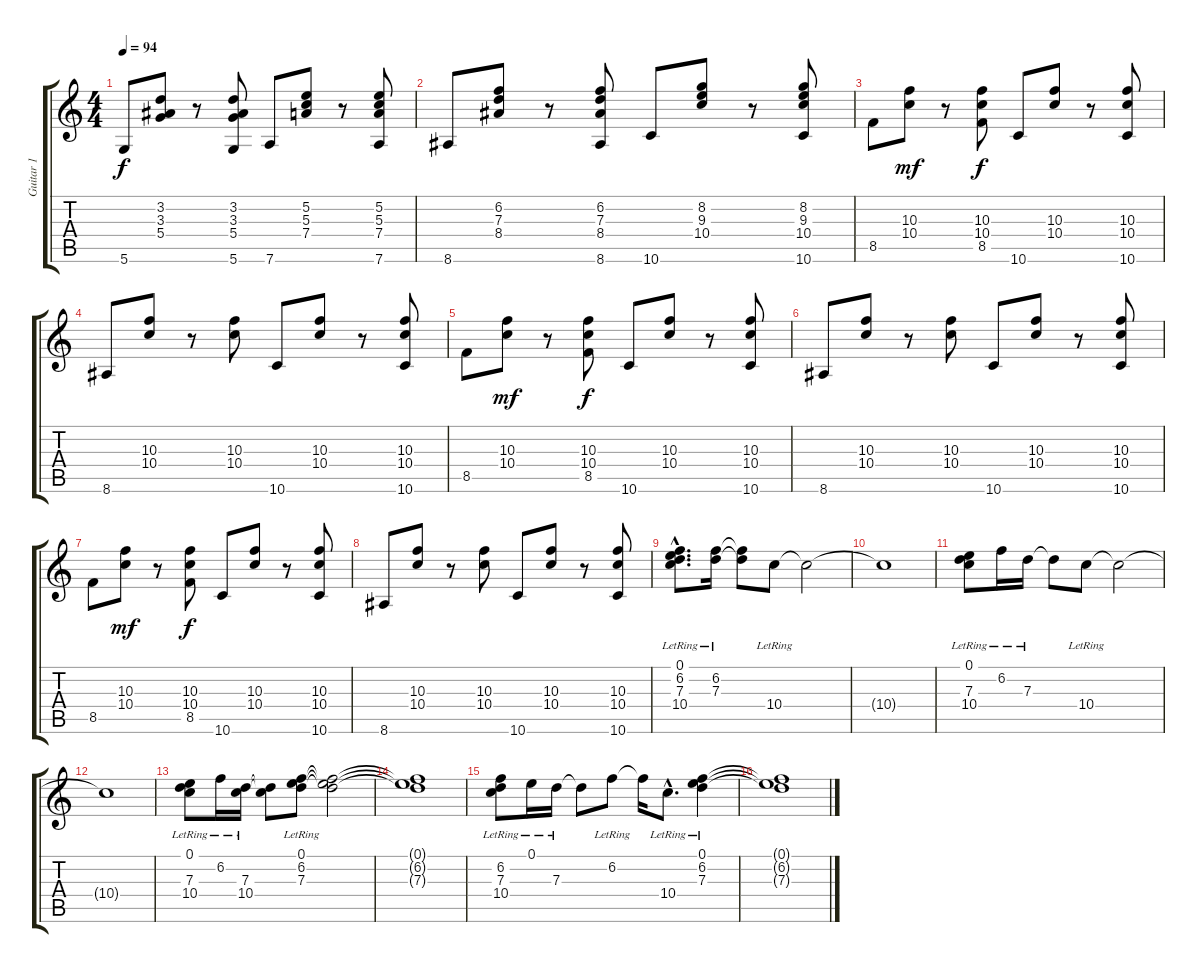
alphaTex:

\track ("Guitar 1" "Guitar 1") {instrument acousticguitarnylon}
\staff {score tabs}
\tuning (E4 B3 G3 D3 A2 D2) {hide}
\ts (4 4)
\tempo 94
\clef g2
\ks c
5.6.8{dy f} (3.2 3.3 5.4).8 r.8 (3.2 3.3 5.4 5.6).8 7.6.8 (5.2 5.3 7.4).8 r.8 (5.2 5.3 7.4 7.6).8 |
8.6.8 (6.2 7.3 8.4).8 r.8 (6.2 7.3 8.4 8.6).8 10.6.8 (8.2 9.3 10.4).8 r.8 (8.2 9.3 10.4 10.6).8 |
8.5.8 (10.3 10.4).8{dy mf} r.8 (10.3 10.4 8.5).8{dy f} 10.6.8 (10.3 10.4).8 r.8 (10.3 10.4 10.6).8 |
8.6.8 (10.3 10.4).8 r.8 (10.3 10.4).8 10.6.8 (10.3 10.4).8 r.8 (10.3 10.4 10.6).8 |
8.5.8 (10.3 10.4).8{dy mf} r.8 (10.3 10.4 8.5).8{dy f} 10.6.8 (10.3 10.4).8 r.8 (10.3 10.4 10.6).8 |
8.6.8 (10.3 10.4).8 r.8 (10.3 10.4).8 10.6.8 (10.3 10.4).8 r.8 (10.3 10.4 10.6).8 |
8.5.8 (10.3 10.4).8{dy mf} r.8 (10.3 10.4 8.5).8{dy f} 10.6.8 (10.3 10.4).8 r.8 (10.3 10.4 10.6).8 |
8.6.8 (10.3 10.4).8 r.8 (10.3 10.4).8 10.6.8 (10.3 10.4).8 r.8 (10.3 10.4 10.6).8 |
(0.1{hac lr} 6.2{hac lr} 7.3{hac lr} 10.4{hac lr}).8{d} (6.2{lr} 7.3{lr}).16 (6.2{t} 7.3{t}).8 10.4{lr}.8 10.4{t}.2 |
10.4{t}.1 |
(0.1{lr} 7.3{lr} 10.4{lr}).8 6.2{lr}.16 7.3{lr}.16 7.3{t}.8 10.4{lr}.8 10.4{t}.2 |
10.4{t}.1 |
(0.1{lr} 7.3{lr} 10.4{lr}).8 6.2{lr}.16 (7.3{lr} 10.4{lr}).16 (7.3{t} 10.4{t}).8 (0.1{lr} 6.2{lr} 7.3{lr}).8 (0.1{t} 6.2{t} 7.3{t}).2 |
(0.1{t} 6.2{t} 7.3{t}).1 |
(6.2{lr} 7.3{lr} 10.4{lr}).8 0.1{lr}.16 7.3{lr}.16 7.3{t}.8 6.2{lr}.8 6.2{t}.16 10.4{hac lr}.8{d} (0.1{lr} 6.2{lr} 7.3{lr}).4 |
(0.1{t} 6.2{t} 7.3{t}).1
